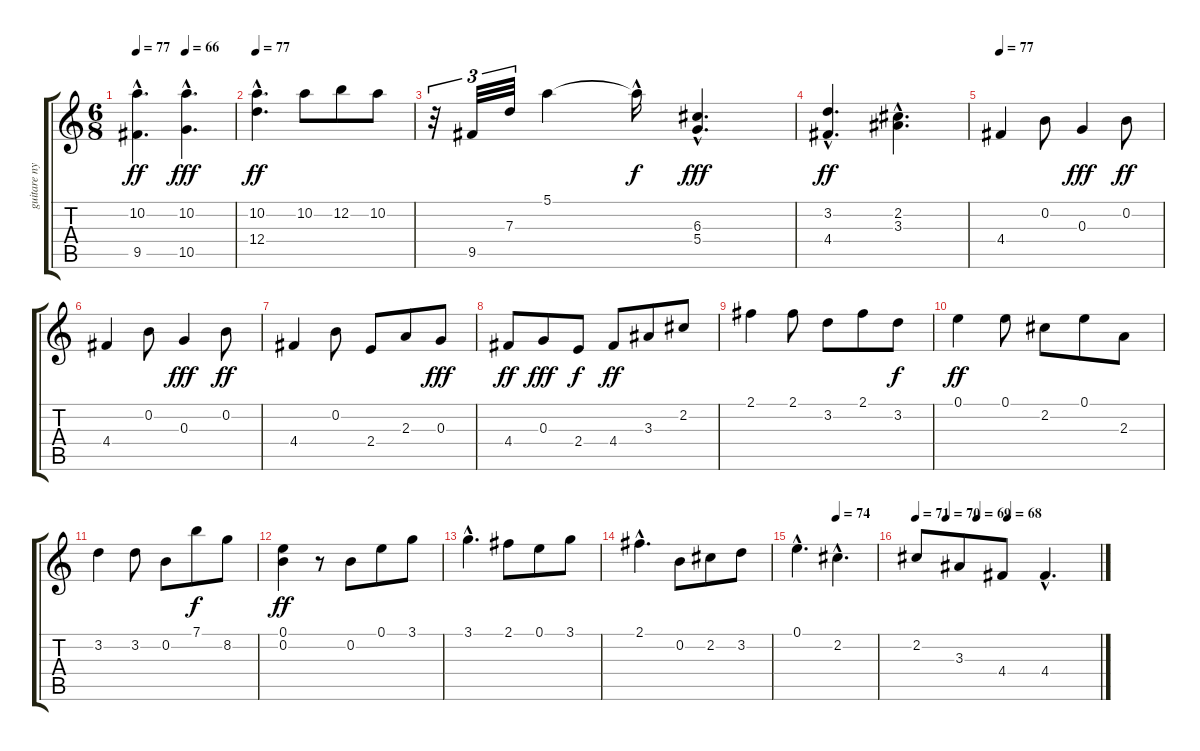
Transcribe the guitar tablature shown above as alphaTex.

\track ("guitare nylon" "guitare ny") {instrument acousticguitarnylon}
\staff {score tabs}
\tuning (E4 B3 G3 D3 A2 E2) {hide}
\ts (6 8)
\tempo 77
\tempo (66 0.5)
\clef g2
\ks c
(10.2{hac} 9.5{hac}).4{d dy ff} (10.2{hac} 10.5{hac}).4{d dy fff} |
\tempo 77
(10.2{hac} 12.4{hac}).4{d dy ff} 10.2.8 12.2.8 10.2.8 |
r.32{tu (3 2)} 9.5.32{tu (3 2)} 7.3.32{tu (3 2)} 5.1.4 5.1{hac t}.16{dy f} (6.3{hac} 5.4{hac}).4{d dy fff} |
(3.2{hac} 4.4{hac}).4{d dy ff} (2.2{hac} 3.3{hac}).4{d} |
\tempo 77
4.4.4 0.2.8 0.3.4{dy fff} 0.2.8{dy ff} |
4.4.4 0.2.8 0.3.4{dy fff} 0.2.8{dy ff} |
4.4.4 0.2.8 2.4.8 2.3.8 0.3.8{dy fff} |
4.4.8{dy ff} 0.3.8{dy fff} 2.4.8{dy f} 4.4.8{dy ff} 3.3.8 2.2.8 |
2.1.4 2.1.8 3.2.8 2.1.8 3.2.8{dy f} |
0.1.4{dy ff} 0.1.8 2.2.8 0.1.8 2.3.8 |
3.2.4 3.2.8 0.2.8 7.1.8{dy f} 8.2.8 |
(0.1 0.2).4{dy ff} r.8 0.2.8 0.1.8 3.1.8 |
3.1{hac}.4{d} 2.1.8 0.1.8 3.1.8 |
2.1{hac}.4{d} 0.2.8 2.2.8 3.2.8 |
\tempo (74 0.5)
0.1{hac}.4{d} 2.2{hac}.4{d} |
\tempo 71
\tempo (70 0.16666666666666666)
\tempo (69 0.3333333333333333)
\tempo (68 0.5)
2.2.8 3.3.8 4.4.8 4.4{hac}.4{d}
